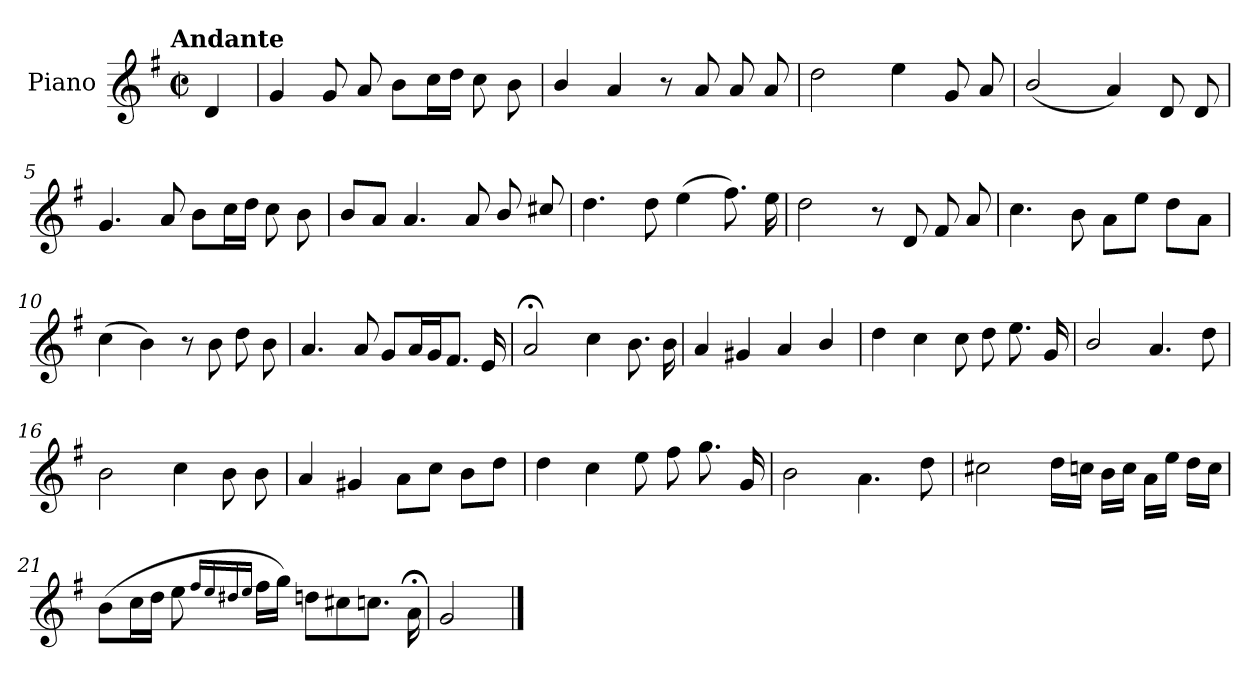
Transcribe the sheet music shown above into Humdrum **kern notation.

**kern
*part1
*staff1
*I"Piano
*I'Pno.
*clefG2
*k[f#]
!!LO:TX:omd:t=Andante
*M2/2
*met(c|)
*MM92
=
4d/
=1
4g/
8g/
8a/
8b\L
16cc\L
16dd\JJ
8cc\
8b\
=2
4b/
4a/
8r
8a/
8a/
8a/
=3
2dd\
4ee\
8g/
8a/
!!LO:LB:g=z
=4
(<2b/
4a/)
8d/
8d/
=5
4.g/
8a/
8b\L
16cc\L
16dd\JJ
8cc\
8b\
=6
8b/L
8a/J
4.a/
8a/
8b/
8cc#X/
=7
4.dd\
8dd\
(>4ee\
8.ff#\)
16ee\
=8
2dd\
8r
8d/
8f#/
8a/
!!LO:LB:g=z
=9
4.cc\
8b\
8a\L
8ee\J
8dd\L
8a\J
=10
(>4cc\
4b\)
8r
8b\
8dd\
8b\
=11
4.a/
8a/
8g/L
16a/L
16g/J
8.f#/J
16e/
=12
2a;</
4cc\
8.b\
16b\
=13
4a/
4g#X/
4a/
4b/
!!LO:LB:g=z
=14
4dd\
4cc\
8cc\
8dd\
8.ee\
16g/
=15
2b/
4.a/
8dd\
=16
2b\
4cc\
8b\
8b\
=17
4a/
4g#X/
8a\L
8cc\J
8b\L
8dd\J
=18
4dd\
4cc\
8ee\
8ff#\
8.gg\
16g/
!!LO:LB:g=z
=19
2b\
4.a\
8dd\
=20
2cc#X\
16dd\LL
16ccn\JJ
16b\LL
16cc\JJ
16a\LL
16ee\JJ
16dd\LL
16cc\JJ
=21
(>8b\L
16cc\L
16dd\JJ
8ee\
16qqff#/LL
16qqee/
16qqdd#X/
16qqee/JJ
16ff#\LL
16gg\JJ)
8ddn\L
8cc#X\
8.ccn\J
16a;<\
=22
2g/
==
*-
